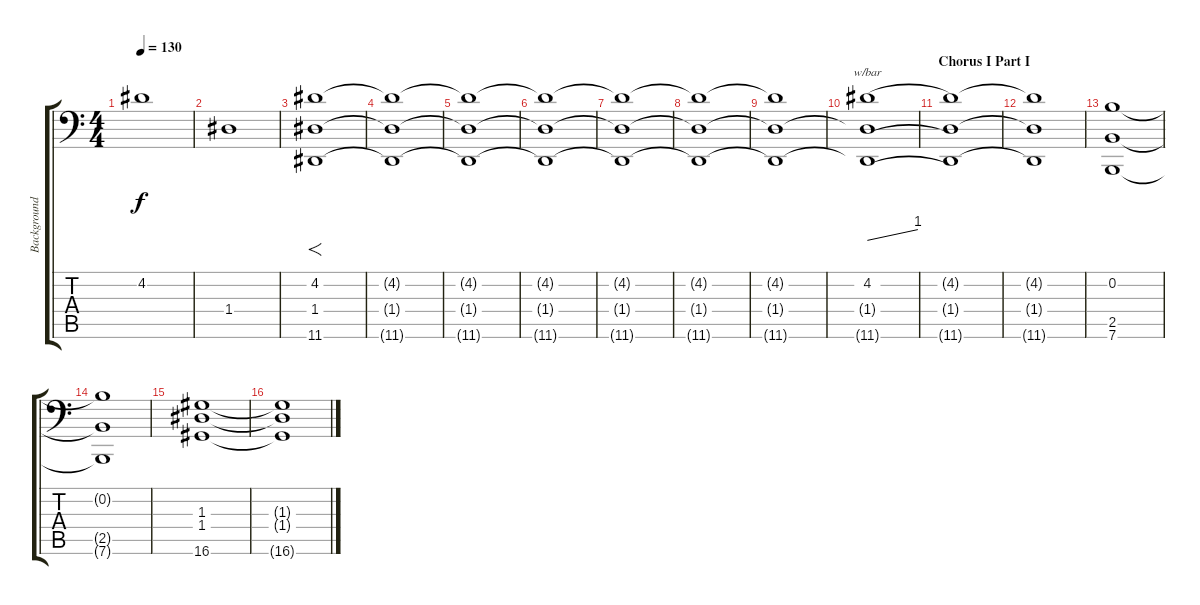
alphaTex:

\track ("Background I" "Background") {instrument lead3calliope}
\staff {score tabs}
\tuning (E4 B3 G3 D3 A2 E1) {hide}
\ts (4 4)
\tempo 130
\clef f4
\ks c
4.2.1{dy f volume 7} |
1.4.1 |
(4.2 1.4 11.6).1{f volume 10} |
(4.2{t} 1.4{t} 11.6{t}).1 |
(4.2{t} 1.4{t} 11.6{t}).1 |
(4.2{t} 1.4{t} 11.6{t}).1 |
(4.2{t} 1.4{t} 11.6{t}).1 |
(4.2{t} 1.4{t} 11.6{t}).1 |
(4.2{t} 1.4{t} 11.6{t}).1 |
(4.2 1.4{t} 11.6{t}).1{tbe (dive default 0 0 60 4)} |
\section ("" "Chorus I Part I")
(4.2{t} 1.4{t} 11.6{t}).1 |
(4.2{t} 1.4{t} 11.6{t}).1 |
(0.2 2.5 7.6).1 |
(0.2{t} 2.5{t} 7.6{t}).1 |
(1.3 1.4 16.6).1 |
(1.3{t} 1.4{t} 16.6{t}).1
